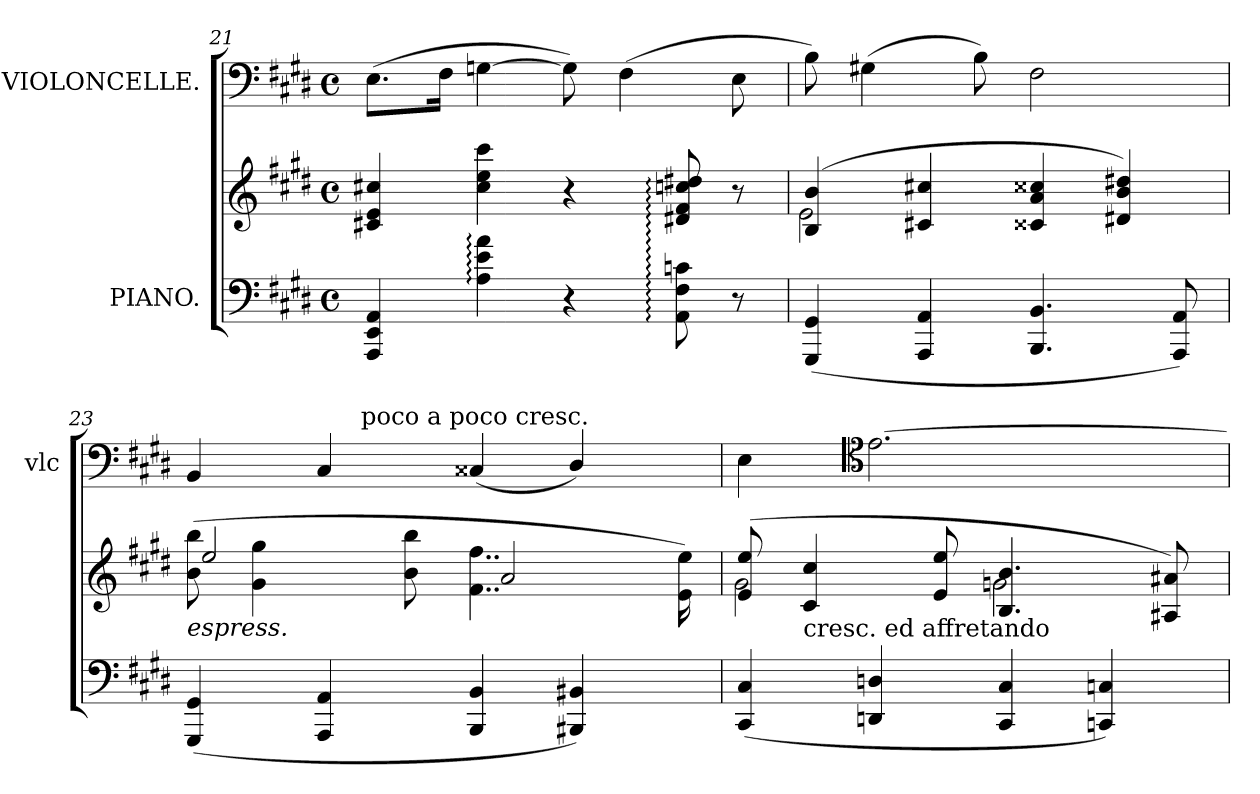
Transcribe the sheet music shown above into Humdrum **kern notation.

**kern	**kern	**kern
*part2	*part2	*part1
*staff3	*staff2	*staff1
*I"PIANO.	*	*I"VIOLONCELLE.
*	*	*I'vlc
*clefF4	*clefG2	*clefF4
*k[f#c#g#d#]	*k[f#c#g#d#]	*k[f#c#g#d#]
*E:	*E:	*E:
*M4/4	*M4/4	*M4/4
*met(c)	*met(c)	*met(c)
=21	=21	=21
4AAA/ 4EE/ 4AA/	4c#X/ 4e/ 4cc#X/	(8.E\L
.	.	16F#\Jk
4A:\ 4e:\ 4a:\	4cc#\ 4ee\ 4ccc#\	[4Gn\
4r	4r	8G\])
.	.	(4F#\
8AA::\ 8F#::\ 8cn::\	8d#X::/ 8f#::/ 8ccn::/ 8dd#X::/	.
8r	8r	8E\
=22	=22	=22
*	*^	*
(4GGG#/ 4GG#/	(<4B/ 4b/	2e\	8B\)
.	.	.	(4G#X\
4AAA/ 4AA/	4c#X/ 4cc#X/	.	.
.	.	.	8B\)
4.BBB/ 4.BB/	4c##X/ 4a/ 4cc##X/	2ryy	2F#\
.	4d#X/ 4b/ 4dd#X/)	.	.
8AAA/ 8AA/)	.	.	.
=23	=23	=23	=23
!	!LO:TX:b:i:t=espress.	!	!
*	*	*	*^
(4GGG#/ 4GG#/	(8b\ 8bb\	2ee/	4BB/	4ryy
.	4g#\ 4gg#\	.	.	.
4AAA/ 4AA/	.	.	4C#/	16ryy
!	!	!	!	!LO:TX:t=poco a poco cresc.
.	.	.	.	2ryy
.	8b\ 8bb\	.	.	.
4BBB/ 4BB/	4..f#\ 4..ff#\	2a/	(4C##X/	.
4BBB#X/ 4BB#X/)	.	.	4D#/)	.
.	.	.	.	8.ryy
.	16e\ 16ee\)	.	.	.
*	*	*	*v	*v
=24	=24	=24	=24
(4CC#/ 4C#/	(8e/ 8ee/	2g#\	4E\
!	!LO:TX:c:t=cresc. ed affretando	!	!
.	4c#/ 4cc#/	.	.
*	*	*	*clefC4
4DDn/ 4Dn/	.	.	[2.e\
.	8e/ 8ee/	.	.
4CC#/ 4C#/	4.B/ 4.b/	2gn\	.
4CCn/ 4Cn/)	.	.	.
.	8A#X/ 8a#X/)	.	.
*	*v	*v	*
=	=	=
*-	*-	*-
